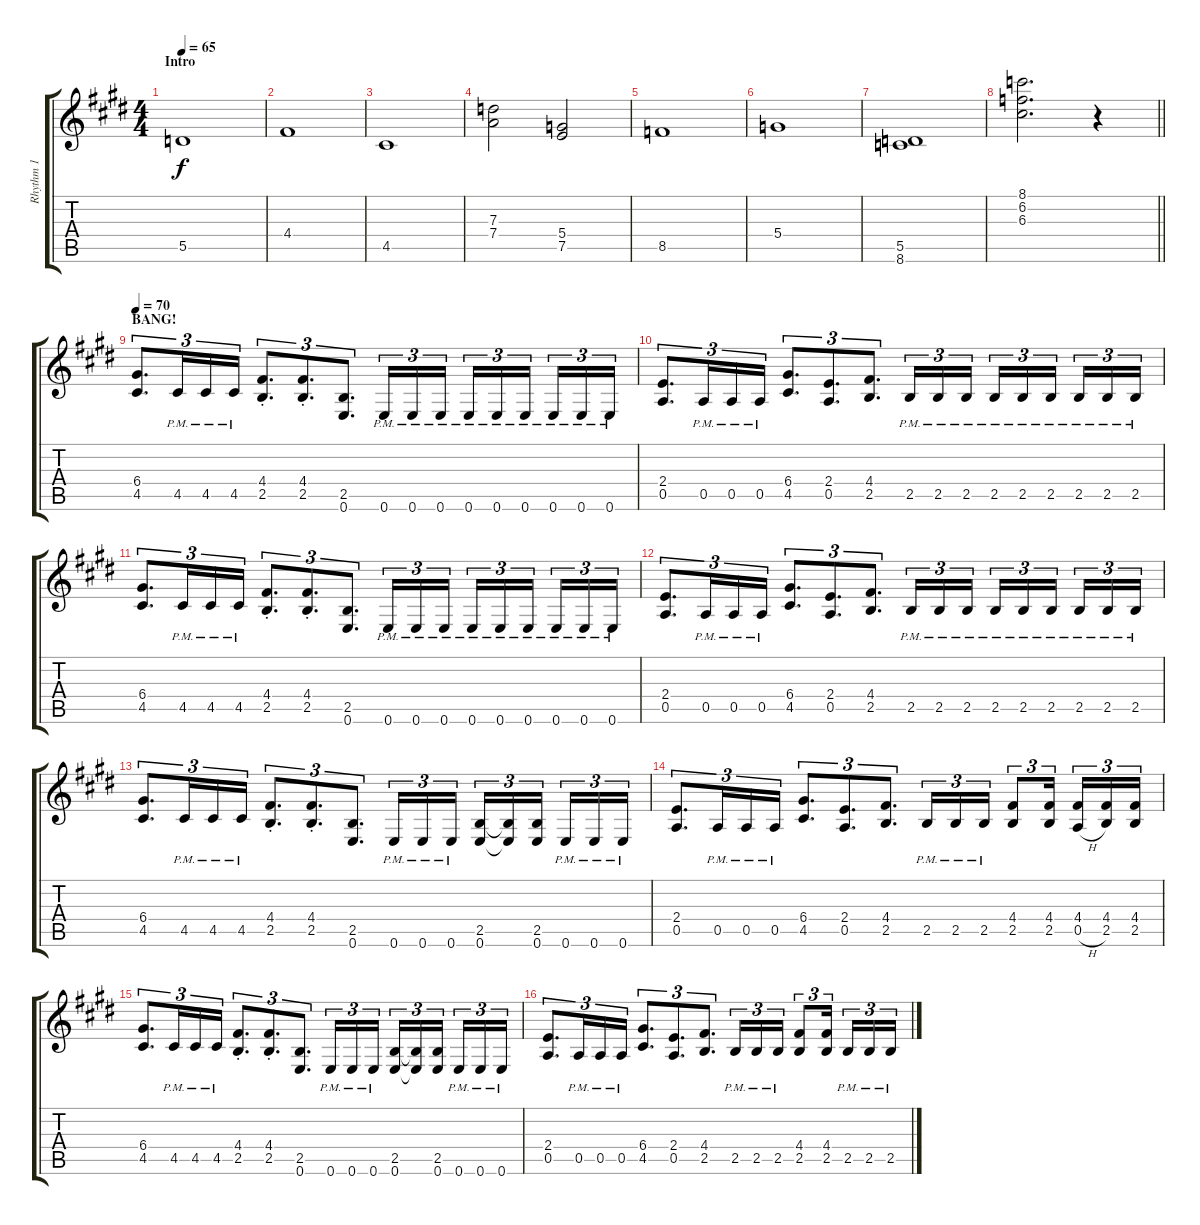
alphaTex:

\track ("Rhythm 1" "Rhythm 1") {instrument distortionguitar}
\staff {score tabs}
\tuning (E4 B3 G3 D3 A2 E2) {hide}
\ts (4 4)
\section ("" "Intro")
\tempo 65
\clef g2
\ks c#minor
5.5.1{dy f volume 10 balance 8 instrument seashore} |
4.4.1 |
4.5.1 |
(7.3 7.4).2 (5.4 7.5).2 |
8.5.1 |
5.4.1 |
(5.5 8.6).1 |
\barLineRight lightlight
(8.1 6.2 6.3).2{d} r.4 |
\section ("" "BANG!")
\tempo 70
(6.4 4.5).8{d tu (3 2) volume 13 balance 6 instrument distortionguitar} 4.5{pm}.16{tu (3 2)} 4.5{pm}.16{tu (3 2)} 4.5{pm}.16{tu (3 2)} (4.4{st} 2.5{st}).8{d tu (3 2)} (4.4{st} 2.5{st}).8{d tu (3 2)} (2.5 0.6).8{d tu (3 2)} 0.6{pm}.16{tu (3 2)} 0.6{pm}.16{tu (3 2)} 0.6{pm}.16{tu (3 2)} 0.6{pm}.16{tu (3 2)} 0.6{pm}.16{tu (3 2)} 0.6{pm}.16{tu (3 2) beam splitsecondary} 0.6{pm}.16{tu (3 2)} 0.6{pm}.16{tu (3 2)} 0.6{pm}.16{tu (3 2)} |
(2.4 0.5).8{d tu (3 2)} 0.5{pm}.16{tu (3 2)} 0.5{pm}.16{tu (3 2)} 0.5{pm}.16{tu (3 2)} (6.4 4.5).8{d tu (3 2)} (2.4 0.5).8{d tu (3 2)} (4.4 2.5).8{d tu (3 2)} 2.5{pm}.16{tu (3 2)} 2.5{pm}.16{tu (3 2)} 2.5{pm}.16{tu (3 2)} 2.5{pm}.16{tu (3 2)} 2.5{pm}.16{tu (3 2)} 2.5{pm}.16{tu (3 2) beam splitsecondary} 2.5{pm}.16{tu (3 2)} 2.5{pm}.16{tu (3 2)} 2.5{pm}.16{tu (3 2)} |
(6.4 4.5).8{d tu (3 2)} 4.5{pm}.16{tu (3 2)} 4.5{pm}.16{tu (3 2)} 4.5{pm}.16{tu (3 2)} (4.4{st} 2.5{st}).8{d tu (3 2)} (4.4{st} 2.5{st}).8{d tu (3 2)} (2.5 0.6).8{d tu (3 2)} 0.6{pm}.16{tu (3 2)} 0.6{pm}.16{tu (3 2)} 0.6{pm}.16{tu (3 2)} 0.6{pm}.16{tu (3 2)} 0.6{pm}.16{tu (3 2)} 0.6{pm}.16{tu (3 2) beam splitsecondary} 0.6{pm}.16{tu (3 2)} 0.6{pm}.16{tu (3 2)} 0.6{pm}.16{tu (3 2)} |
(2.4 0.5).8{d tu (3 2)} 0.5{pm}.16{tu (3 2)} 0.5{pm}.16{tu (3 2)} 0.5{pm}.16{tu (3 2)} (6.4 4.5).8{d tu (3 2)} (2.4 0.5).8{d tu (3 2)} (4.4 2.5).8{d tu (3 2)} 2.5{pm}.16{tu (3 2)} 2.5{pm}.16{tu (3 2)} 2.5{pm}.16{tu (3 2)} 2.5{pm}.16{tu (3 2)} 2.5{pm}.16{tu (3 2)} 2.5{pm}.16{tu (3 2) beam splitsecondary} 2.5{pm}.16{tu (3 2)} 2.5{pm}.16{tu (3 2)} 2.5{pm}.16{tu (3 2)} |
(6.4 4.5).8{d tu (3 2)} 4.5{pm}.16{tu (3 2)} 4.5{pm}.16{tu (3 2)} 4.5{pm}.16{tu (3 2)} (4.4{st} 2.5{st}).8{d tu (3 2)} (4.4{st} 2.5{st}).8{d tu (3 2)} (2.5 0.6).8{d tu (3 2)} 0.6{pm}.16{tu (3 2)} 0.6{pm}.16{tu (3 2)} 0.6{pm}.16{tu (3 2)} (2.5 0.6).16{tu (3 2)} (2.5{t} 0.6{t}).16{tu (3 2)} (2.5 0.6).16{tu (3 2) beam splitsecondary} 0.6{pm}.16{tu (3 2)} 0.6{pm}.16{tu (3 2)} 0.6{pm}.16{tu (3 2)} |
(2.4 0.5).8{d tu (3 2)} 0.5{pm}.16{tu (3 2)} 0.5{pm}.16{tu (3 2)} 0.5{pm}.16{tu (3 2)} (6.4 4.5).8{d tu (3 2)} (2.4 0.5).8{d tu (3 2)} (4.4 2.5).8{d tu (3 2)} 2.5{pm}.16{tu (3 2)} 2.5{pm}.16{tu (3 2)} 2.5{pm}.16{tu (3 2)} (4.4 2.5).8{tu (3 2)} (4.4 2.5).16{tu (3 2) beam splitsecondary} (4.4 0.5{h}).16{tu (3 2)} (4.4 2.5).16{tu (3 2)} (4.4 2.5).16{tu (3 2)} |
(6.4 4.5).8{d tu (3 2)} 4.5{pm}.16{tu (3 2)} 4.5{pm}.16{tu (3 2)} 4.5{pm}.16{tu (3 2)} (4.4{st} 2.5{st}).8{d tu (3 2)} (4.4{st} 2.5{st}).8{d tu (3 2)} (2.5 0.6).8{d tu (3 2)} 0.6{pm}.16{tu (3 2)} 0.6{pm}.16{tu (3 2)} 0.6{pm}.16{tu (3 2)} (2.5 0.6).16{tu (3 2)} (2.5{t} 0.6{t}).16{tu (3 2)} (2.5 0.6).16{tu (3 2) beam splitsecondary} 0.6{pm}.16{tu (3 2)} 0.6{pm}.16{tu (3 2)} 0.6{pm}.16{tu (3 2)} |
(2.4 0.5).8{d tu (3 2)} 0.5{pm}.16{tu (3 2)} 0.5{pm}.16{tu (3 2)} 0.5{pm}.16{tu (3 2)} (6.4 4.5).8{d tu (3 2)} (2.4 0.5).8{d tu (3 2)} (4.4 2.5).8{d tu (3 2)} 2.5{pm}.16{tu (3 2)} 2.5{pm}.16{tu (3 2)} 2.5{pm}.16{tu (3 2)} (4.4 2.5).8{tu (3 2)} (4.4 2.5).16{tu (3 2) beam splitsecondary} 2.5{pm}.16{tu (3 2)} 2.5{pm}.16{tu (3 2)} 2.5{pm}.16{tu (3 2)}
